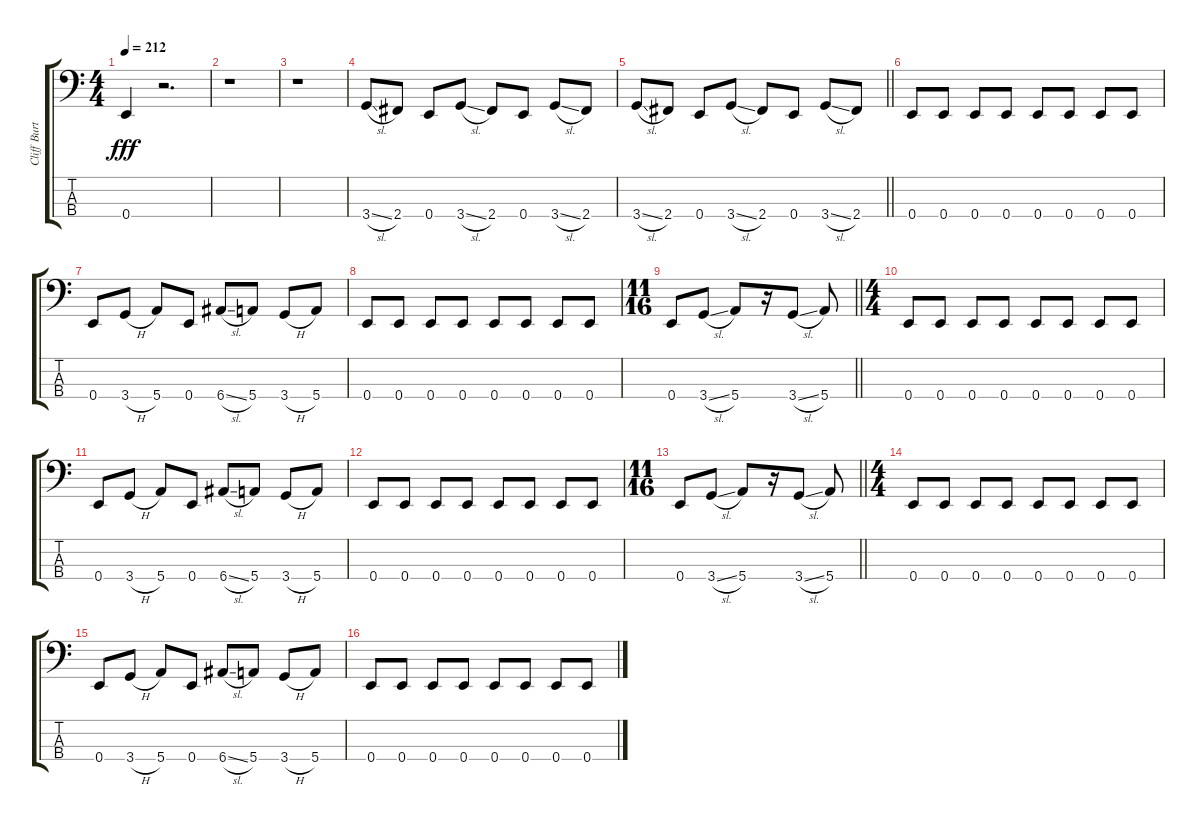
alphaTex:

\track ("Cliff Burton" "Cliff Burt") {instrument electricbassfinger}
\staff {score tabs}
\tuning (G2 D2 A1 E1) {hide}
\ts (4 4)
\tempo 212
\clef f4
\ks c
0.4.4{dy fff} r.2{d} |
r.1 |
r.1 |
3.4{sl}.8 2.4.8 0.4.8 3.4{sl}.8 2.4.8 0.4.8 3.4{sl}.8 2.4.8 |
\barLineRight lightlight
3.4{sl}.8 2.4.8 0.4.8 3.4{sl}.8 2.4.8 0.4.8 3.4{sl}.8 2.4.8 |
0.4.8 0.4.8 0.4.8 0.4.8 0.4.8 0.4.8 0.4.8 0.4.8 |
0.4.8 3.4{h}.8 5.4.8 0.4.8 6.4{sl}.8 5.4.8 3.4{h}.8 5.4.8 |
0.4.8 0.4.8 0.4.8 0.4.8 0.4.8 0.4.8 0.4.8 0.4.8 |
\ts (11 16)
\barLineRight lightlight
0.4.8 3.4{sl}.8 5.4.8 r.16 3.4{sl}.8 5.4.8 |
\ts (4 4)
0.4.8 0.4.8 0.4.8 0.4.8 0.4.8 0.4.8 0.4.8 0.4.8 |
0.4.8 3.4{h}.8 5.4.8 0.4.8 6.4{sl}.8 5.4.8 3.4{h}.8 5.4.8 |
0.4.8 0.4.8 0.4.8 0.4.8 0.4.8 0.4.8 0.4.8 0.4.8 |
\ts (11 16)
\barLineRight lightlight
0.4.8 3.4{sl}.8 5.4.8 r.16 3.4{sl}.8 5.4.8 |
\ts (4 4)
0.4.8 0.4.8 0.4.8 0.4.8 0.4.8 0.4.8 0.4.8 0.4.8 |
0.4.8 3.4{h}.8 5.4.8 0.4.8 6.4{sl}.8 5.4.8 3.4{h}.8 5.4.8 |
0.4.8 0.4.8 0.4.8 0.4.8 0.4.8 0.4.8 0.4.8 0.4.8
